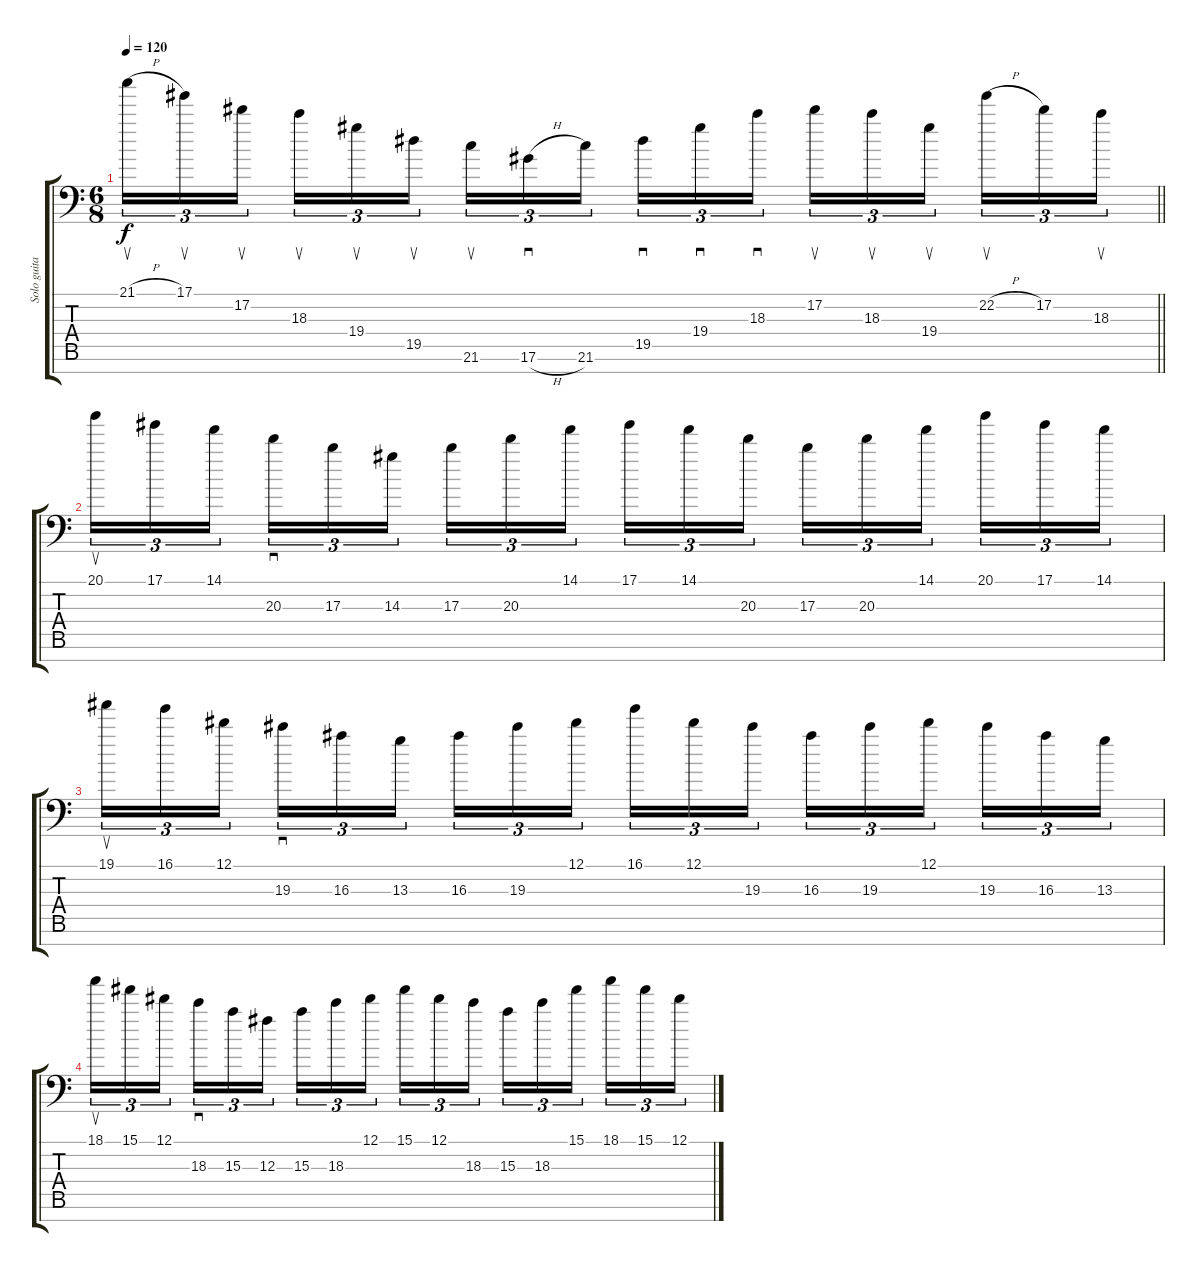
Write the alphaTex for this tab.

\track ("Solo guitar" "Solo guita") {instrument distortionguitar}
\staff {score tabs}
\tuning (Eb4 Bb3 Gb3 Db3 Ab2 Eb2 Bb1) {hide}
\ts (6 8)
\tempo 120
\clef f4
\barLineRight lightlight
\ks c
21.1{h}.16{su tu (3 2) dy f} 17.1.16{su tu (3 2)} 17.2.16{su tu (3 2) beam splitsecondary} 18.3.16{su tu (3 2)} 19.4.16{su tu (3 2)} 19.5.16{su tu (3 2) beam splitsecondary} 21.6.16{su tu (3 2)} 17.6{h}.16{sd tu (3 2)} 21.6.16{tu (3 2)} 19.5.16{sd tu (3 2)} 19.4.16{sd tu (3 2)} 18.3.16{sd tu (3 2) beam splitsecondary} 17.2.16{su tu (3 2)} 18.3.16{su tu (3 2)} 19.4.16{su tu (3 2) beam splitsecondary} 22.2{h}.16{su tu (3 2)} 17.2.16{tu (3 2)} 18.3.16{su tu (3 2)} |
20.1.16{su tu (3 2)} 17.1.16{tu (3 2)} 14.1.16{tu (3 2) beam splitsecondary} 20.3.16{sd tu (3 2)} 17.3.16{tu (3 2)} 14.3.16{tu (3 2) beam splitsecondary} 17.3.16{tu (3 2)} 20.3.16{tu (3 2)} 14.1.16{tu (3 2)} 17.1.16{tu (3 2)} 14.1.16{tu (3 2)} 20.3.16{tu (3 2) beam splitsecondary} 17.3.16{tu (3 2)} 20.3.16{tu (3 2)} 14.1.16{tu (3 2) beam splitsecondary} 20.1.16{tu (3 2)} 17.1.16{tu (3 2)} 14.1.16{tu (3 2)} |
19.1.16{su tu (3 2)} 16.1.16{tu (3 2)} 12.1.16{tu (3 2) beam splitsecondary} 19.3.16{sd tu (3 2)} 16.3.16{tu (3 2)} 13.3.16{tu (3 2) beam splitsecondary} 16.3.16{tu (3 2)} 19.3.16{tu (3 2)} 12.1.16{tu (3 2)} 16.1.16{tu (3 2)} 12.1.16{tu (3 2)} 19.3.16{tu (3 2) beam splitsecondary} 16.3.16{tu (3 2)} 19.3.16{tu (3 2)} 12.1.16{tu (3 2) beam splitsecondary} 19.3.16{tu (3 2)} 16.3.16{tu (3 2)} 13.3.16{tu (3 2)} |
18.1.16{su tu (3 2)} 15.1.16{tu (3 2)} 12.1.16{tu (3 2) beam splitsecondary} 18.3.16{sd tu (3 2)} 15.3.16{tu (3 2)} 12.3.16{tu (3 2) beam splitsecondary} 15.3.16{tu (3 2)} 18.3.16{tu (3 2)} 12.1.16{tu (3 2)} 15.1.16{tu (3 2)} 12.1.16{tu (3 2)} 18.3.16{tu (3 2) beam splitsecondary} 15.3.16{tu (3 2)} 18.3.16{tu (3 2)} 15.1.16{tu (3 2) beam splitsecondary} 18.1.16{tu (3 2)} 15.1.16{tu (3 2)} 12.1.16{tu (3 2)}
